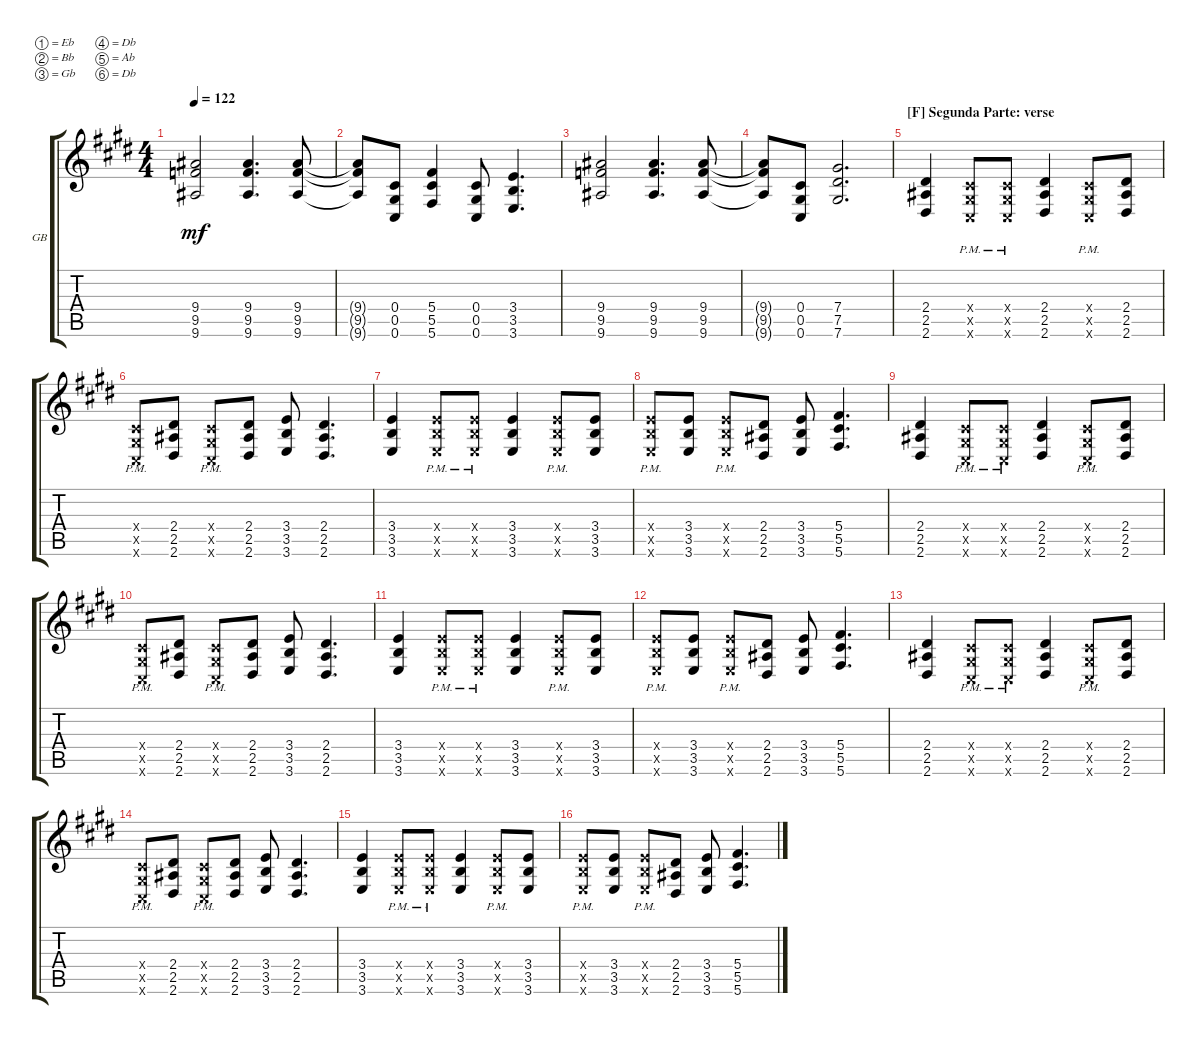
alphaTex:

\defaultSystemsLayout 4
\bracketExtendMode groupsimilarinstruments
\firstSystemTrackNameOrientation horizontal
\otherSystemsTrackNameOrientation horizontal
\track ("Guitarra Base" "GB") {multiBarRest instrument overdrivenguitar}
\staff {score tabs}
\tuning (Eb4 Bb3 Gb3 Db3 Ab2 Db2)
\ts (4 4)
\tempo 122
\clef g2
\ks e
(9.4 9.5 9.6).2{dy mf} (9.4 9.5 9.6).4{d} (9.4 9.5 9.6).8 |
(9.6{t} 9.5{t} 9.4{t}).8 (0.4 0.5 0.6).8 (5.6 5.5 5.4).4 (0.4 0.5 0.6).8 (3.6 3.5 3.4).4{d} |
(9.4 9.5 9.6).2 (9.4 9.5 9.6).4{d} (9.4 9.5 9.6).8 |
(9.6{t} 9.5{t} 9.4{t}).8 (0.4 0.5 0.6).8 (7.6 7.5 7.4).2{d} |
\section ("F" "Segunda Parte: verse")
(2.5 2.6 2.4).4 (0.4{pm x} 0.6{pm x} 0.5{pm x}).8 (0.5{pm x} 0.4{pm x} 0.6{pm x}).8 (2.5 2.6 2.4).4 (0.5{pm x} 0.4{pm x} 0.6{pm x}).8 (2.5 2.6 2.4).8 |
(0.5{pm x} 0.4{pm x} 0.6{pm x}).8 (2.5 2.6 2.4).8 (0.5{pm x} 0.4{pm x} 0.6{pm x}).8 (2.5 2.6 2.4).8 (3.5 3.6 3.4).8 (2.6 2.5 2.4).4{d} |
(3.5 3.6 3.4).4 (3.4{pm x} 3.6{pm x} 3.5{pm x}).8 (3.5{pm x} 3.4{pm x} 3.6{pm x}).8 (3.5 3.6 3.4).4 (3.4{pm x} 3.6{pm x} 3.5{pm x}).8 (3.5 3.6 3.4).8 |
(3.4{pm x} 3.6{pm x} 3.5{pm x}).8 (3.5 3.6 3.4).8 (3.4{pm x} 3.6{pm x} 3.5{pm x}).8 (2.5 2.6 2.4).8 (3.5 3.6 3.4).8 (5.6 5.5 5.4).4{d} |
(2.5 2.6 2.4).4 (0.4{pm x} 0.6{pm x} 0.5{pm x}).8 (0.5{pm x} 0.4{pm x} 0.6{pm x}).8 (2.5 2.6 2.4).4 (0.5{pm x} 0.4{pm x} 0.6{pm x}).8 (2.5 2.6 2.4).8 |
(0.5{pm x} 0.4{pm x} 0.6{pm x}).8 (2.5 2.6 2.4).8 (0.5{pm x} 0.4{pm x} 0.6{pm x}).8 (2.5 2.6 2.4).8 (3.5 3.6 3.4).8 (2.6 2.5 2.4).4{d} |
(3.5 3.6 3.4).4 (3.4{pm x} 3.6{pm x} 3.5{pm x}).8 (3.5{pm x} 3.4{pm x} 3.6{pm x}).8 (3.5 3.6 3.4).4 (3.4{pm x} 3.6{pm x} 3.5{pm x}).8 (3.5 3.6 3.4).8 |
(3.4{pm x} 3.6{pm x} 3.5{pm x}).8 (3.5 3.6 3.4).8 (3.4{pm x} 3.6{pm x} 3.5{pm x}).8 (2.5 2.6 2.4).8 (3.5 3.6 3.4).8 (5.6 5.5 5.4).4{d} |
(2.5 2.6 2.4).4 (0.4{pm x} 0.6{pm x} 0.5{pm x}).8 (0.5{pm x} 0.4{pm x} 0.6{pm x}).8 (2.5 2.6 2.4).4 (0.5{pm x} 0.4{pm x} 0.6{pm x}).8 (2.5 2.6 2.4).8 |
(0.5{pm x} 0.4{pm x} 0.6{pm x}).8 (2.5 2.6 2.4).8 (0.5{pm x} 0.4{pm x} 0.6{pm x}).8 (2.5 2.6 2.4).8 (3.5 3.6 3.4).8 (2.6 2.5 2.4).4{d} |
(3.5 3.6 3.4).4 (3.4{pm x} 3.6{pm x} 3.5{pm x}).8 (3.5{pm x} 3.4{pm x} 3.6{pm x}).8 (3.5 3.6 3.4).4 (3.4{pm x} 3.6{pm x} 3.5{pm x}).8 (3.5 3.6 3.4).8 |
(3.4{pm x} 3.6{pm x} 3.5{pm x}).8 (3.5 3.6 3.4).8 (3.4{pm x} 3.6{pm x} 3.5{pm x}).8 (2.5 2.6 2.4).8 (3.5 3.6 3.4).8 (5.6 5.5 5.4).4{d}
